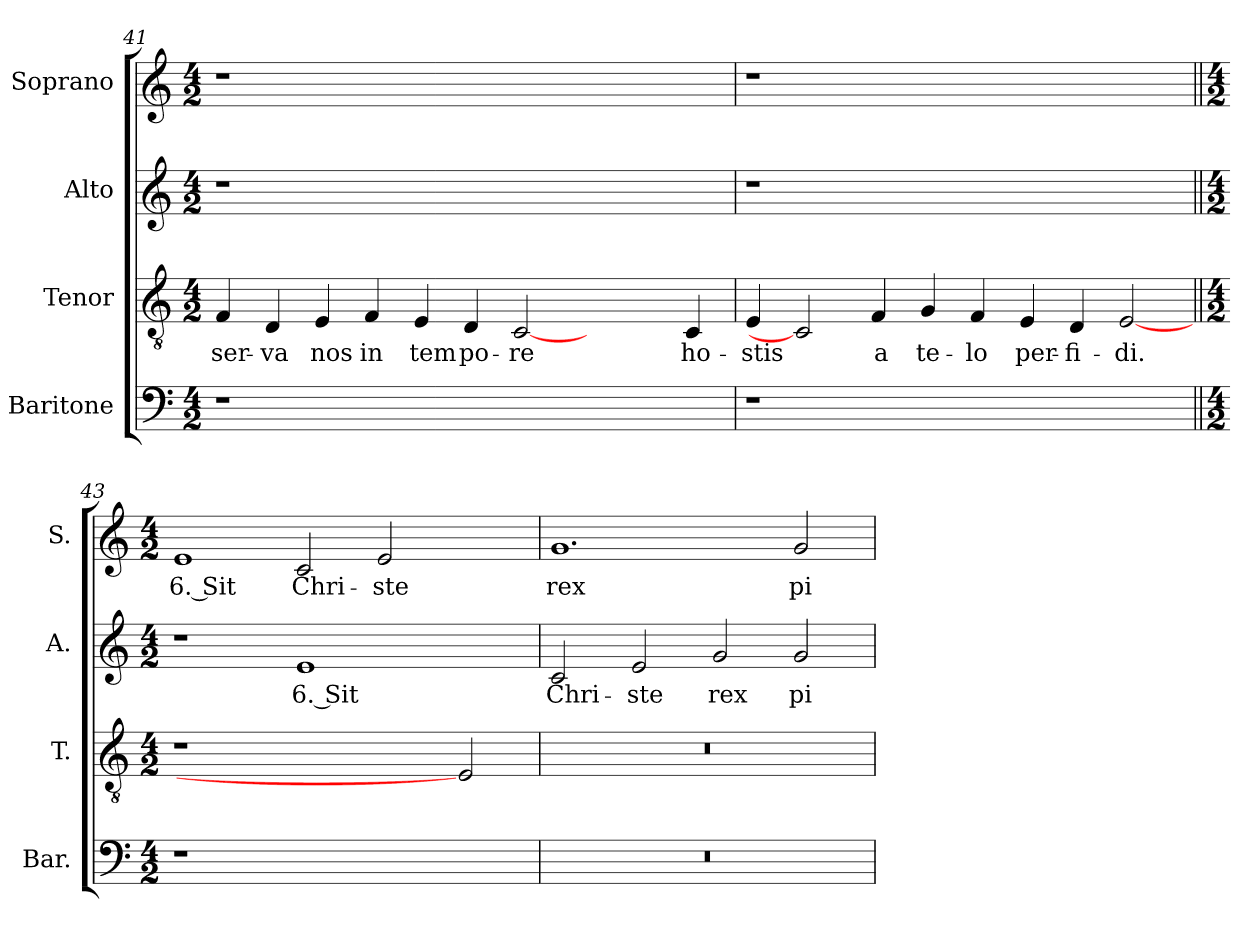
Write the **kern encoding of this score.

**kern	**kern	**text	**kern	**text	**kern	**text
*part4	*part3	*part3	*part2	*part2	*part1	*part1
*staff4	*staff3	*staff3	*staff2	*staff2	*staff1	*staff1
*I"Baritone	*I"Tenor	*	*I"Alto	*	*I"Soprano	*
*I'Bar.	*I'T.	*	*I'A.	*	*I'S.	*
*clefF4	*clefGv2	*	*clefG2	*	*clefG2	*
*	*ITrd7c12	*	*	*	*	*
*k[]	*k[]	*	*k[]	*	*k[]	*
*C:	*C:	*	*C:	*	*C:	*
*M4/2	*M4/2	*	*M4/2	*	*M4/2	*
=41	=41	=41	=41	=41	=41	=41
!LO:N:vis=1	!	!	!	!	!	!
!	!	!LO:LY:b:color=#000000	!LO:N:vis=1	!	!LO:N:vis=1	!
0r	4FFi/	-ser-	0r	.	0r	.
!	!	!LO:LY:b:color=#000000	!	!	!	!
.	4DDi/	-va	.	.	.	.
!	!	!LO:LY:b:color=#000000	!	!	!	!
.	4EEi/	nos	.	.	.	.
!	!	!LO:LY:b:color=#000000	!	!	!	!
.	4FFi/	in	.	.	.	.
!	!	!LO:LY:b:color=#000000	!	!	!	!
.	4EEi/	tem	.	.	.	.
!	!	!LO:LY:b:color=#000000	!	!	!	!
.	4DDi/	po-	.	.	.	.
!	!	!LO:LY:b:color=#000000	!	!	!	!
.	[2CCi	-re	.	.	.	.
1ryy	2.ryy	.	1ryy	.	1ryy	.
!	!	!LO:LY:b:color=#000000	!	!	!	!
.	4CCi/	ho-	.	.	.	.
!!LO:LB:g=z
=42	=42	=42	=42	=42	=42	=42
!LO:N:vis=1	!	!	!	!	!	!
!	!	!LO:LY:b:color=#000000	!LO:N:vis=1	!	!LO:N:vis=1	!
0r	4EEi/	-stis	0r	.	0r	.
.	2CCi]	.	.	.	.	.
!	!	!LO:LY:b:color=#000000	!	!	!	!
.	4FFi/	a	.	.	.	.
!	!	!LO:LY:b:color=#000000	!	!	!	!
.	4GGi/	te-	.	.	.	.
!	!	!LO:LY:b:color=#000000	!	!	!	!
.	4FFi/	-lo	.	.	.	.
!	!	!LO:LY:b:color=#000000	!	!	!	!
.	4EEi/	per-	.	.	.	.
!	!	!LO:LY:b:color=#000000	!	!	!	!
.	4DDi/	-fi-	.	.	.	.
!	!	!LO:LY:b:color=#000000	!	!	!	!
2ryy	[2EEi	-di.	2ryy	.	2ryy	.
=43||	=43||	=43||	=43||	=43||	=43||	=43||
*M4/2	*M4/2	*	*M4/2	*	*M4/2	*
!LO:N:vis=1	!LO:N:vis=1	!	!	!	!	!
*	*	*	*	*	*MM184	*
!	!	!	!	!	!	!LO:LY:b:color=#000000
0r	0r	.	1r	.	1ei	6. Sit
!	!	!	!	!LO:LY:b:color=#000000	!	!
!	!	!	!	!	!	!LO:LY:b:color=#000000
.	.	.	1ei	6. Sit	2ci/	Chri-
!	!	!	!	!	!	!LO:LY:b:color=#000000
.	.	.	.	.	2ei/	-ste
2ryy	2EEi]	.	2ryy	.	2ryy	.
=44	=44	=44	=44	=44	=44	=44
!LO:N:vis=1	!LO:N:vis=1	!	!	!	!	!
!	!	!	!	!LO:LY:b:color=#000000	!	!
!	!	!	!	!	!	!LO:LY:b:color=#000000
0r	0r	.	2ci/	Chri-	1.gi	rex
!	!	!	!	!LO:LY:b:color=#000000	!	!
.	.	.	2ei/	-ste	.	.
!	!	!	!	!LO:LY:b:color=#000000	!	!
.	.	.	2gi/	rex	.	.
!	!	!	!	!LO:LY:b:color=#000000	!	!
!	!	!	!	!	!	!LO:LY:b:color=#000000
.	.	.	2gi/	pi-	2gi/	pi-
=	=	=	=	=	=	=
*-	*-	*-	*-	*-	*-	*-
